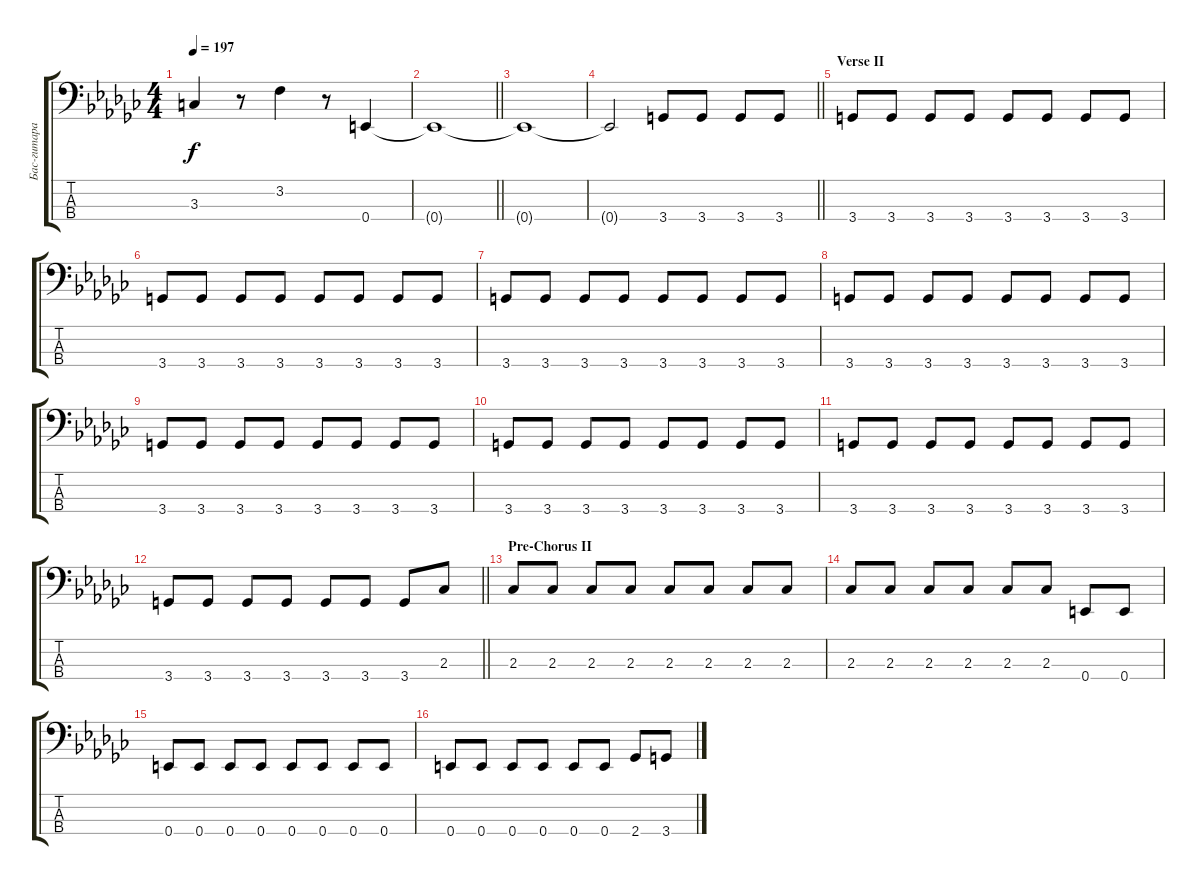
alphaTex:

\track ("Бас-гитара" "Бас-гитара") {instrument electricbassfinger}
\staff {score tabs}
\tuning (G2 D2 A1 E1) {hide}
\ts (4 4)
\tempo 197
\clef f4
\ks gb
3.3.4{dy f} r.8 3.2.4 r.8 0.4.4 |
\barLineRight lightlight
0.4{t}.1 |
0.4{t}.1 |
\barLineRight lightlight
0.4{t}.2 3.4.8 3.4.8 3.4.8 3.4.8 |
\section ("" "Verse II")
3.4.8 3.4.8 3.4.8 3.4.8 3.4.8 3.4.8 3.4.8 3.4.8 |
3.4.8 3.4.8 3.4.8 3.4.8 3.4.8 3.4.8 3.4.8 3.4.8 |
3.4.8 3.4.8 3.4.8 3.4.8 3.4.8 3.4.8 3.4.8 3.4.8 |
3.4.8 3.4.8 3.4.8 3.4.8 3.4.8 3.4.8 3.4.8 3.4.8 |
3.4.8 3.4.8 3.4.8 3.4.8 3.4.8 3.4.8 3.4.8 3.4.8 |
3.4.8 3.4.8 3.4.8 3.4.8 3.4.8 3.4.8 3.4.8 3.4.8 |
3.4.8 3.4.8 3.4.8 3.4.8 3.4.8 3.4.8 3.4.8 3.4.8 |
\barLineRight lightlight
3.4.8 3.4.8 3.4.8 3.4.8 3.4.8 3.4.8 3.4.8 2.3.8 |
\section ("" "Pre-Chorus II")
2.3.8 2.3.8 2.3.8 2.3.8 2.3.8 2.3.8 2.3.8 2.3.8 |
2.3.8 2.3.8 2.3.8 2.3.8 2.3.8 2.3.8 0.4.8 0.4.8 |
0.4.8 0.4.8 0.4.8 0.4.8 0.4.8 0.4.8 0.4.8 0.4.8 |
0.4.8 0.4.8 0.4.8 0.4.8 0.4.8 0.4.8 2.4.8 3.4.8
